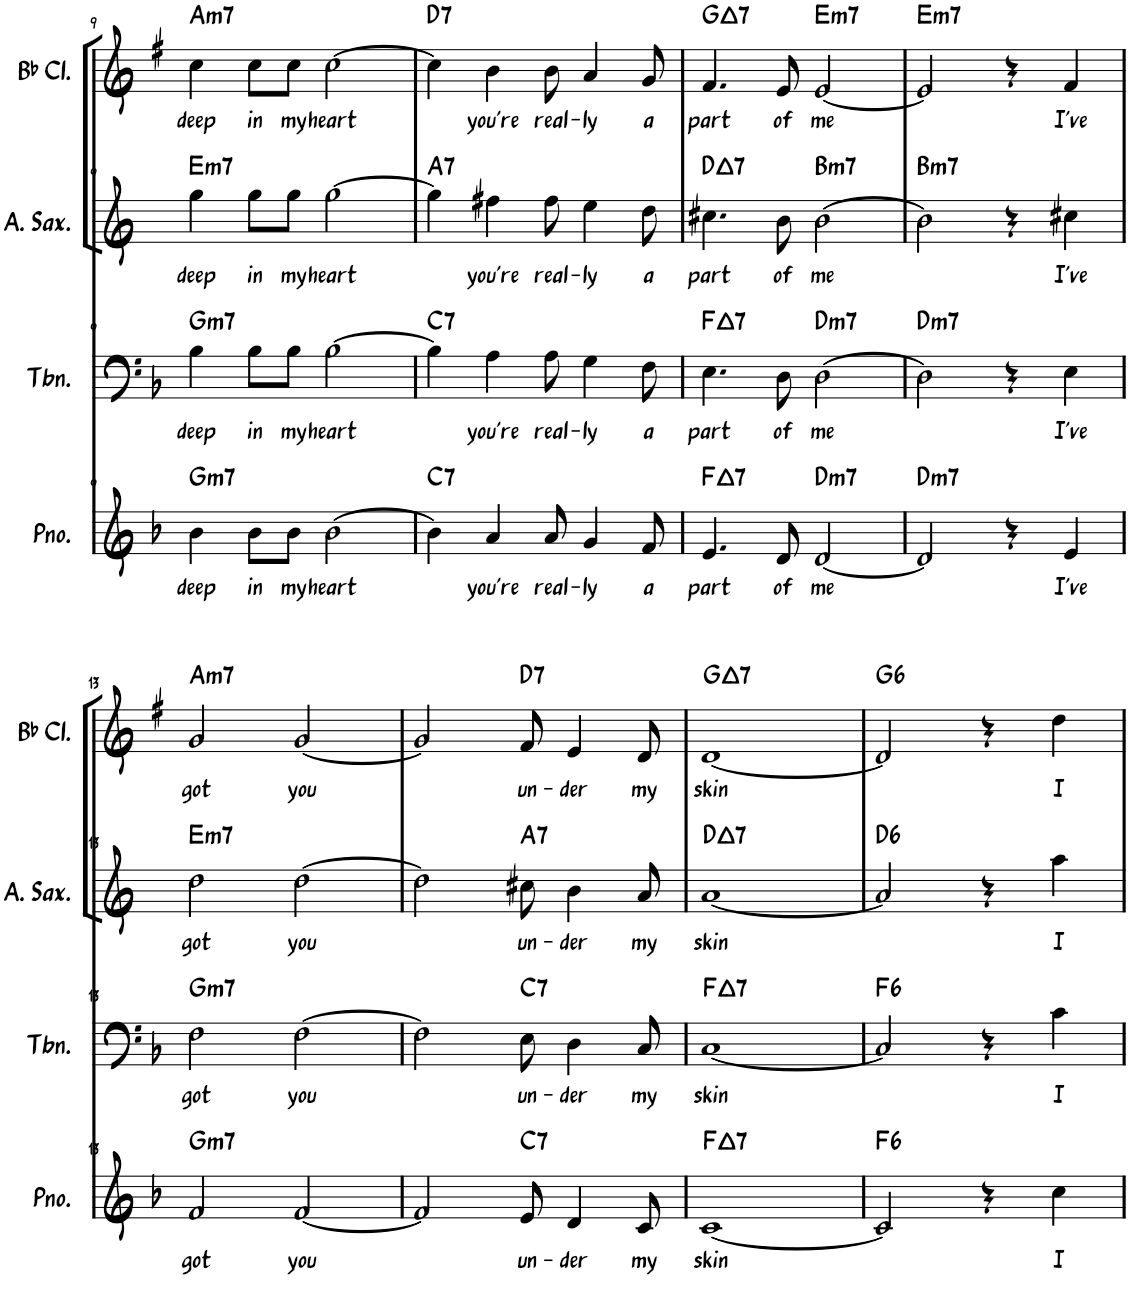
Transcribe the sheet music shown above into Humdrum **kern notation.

**kern	**text	**harte	**kern	**text	**harte	**kern	**text	**harte	**kern	**text	**harte
*part4	*part4	*part4	*part3	*part3	*part3	*part2	*part2	*part2	*part1	*part1	*part1
*staff4	*staff4	*	*staff3	*staff3	*	*staff2	*staff2	*	*staff1	*staff1	*
*I"钢琴	*	*	*I"长号	*	*	*I"中音萨克斯	*	*	*I"降B调单簧管	*	*
!!LO:PB:g=z
*clefG2	*	*	*clefF4	*	*	*clefG2	*	*	*clefG2	*	*
*	*	*	*	*	*	*Trd5c9	*	*	*Trd1c2	*	*
*k[b-]	*	*	*k[b-]	*	*	*k[]	*	*	*k[f#]	*	*
*M4/4	*	*	*M4/4	*	*	*M4/4	*	*	*M4/4	*	*
=9	=9	=9	=9	=9	=9	=9	=9	=9	=9	=9	=9
!	!LO:LY:b	!LO:H:kt=m7	!	!LO:LY:b	!LO:H:kt=m7	!	!LO:LY:b	!LO:H:kt=m7	!	!LO:LY:b	!LO:H:kt=m7
4b-\	deep	G:min7	4B-\	deep	G:min7	4gg\	deep	E:min7	4cc\	deep	A:min7
!	!LO:LY:b	!	!	!LO:LY:b	!	!	!LO:LY:b	!	!	!LO:LY:b	!
8b-\L	in	.	8B-\L	in	.	8gg\L	in	.	8cc\L	in	.
!	!LO:LY:b	!	!	!LO:LY:b	!	!	!LO:LY:b	!	!	!LO:LY:b	!
8b-\J	my	.	8B-\J	my	.	8gg\J	my	.	8cc\J	my	.
!	!LO:LY:b	!	!	!LO:LY:b	!	!	!LO:LY:b	!	!	!LO:LY:b	!
[2b-\	heart	.	[2B-\	heart	.	[2gg\	heart	.	[2cc\	heart	.
=10	=10	=10	=10	=10	=10	=10	=10	=10	=10	=10	=10
!	!	!LO:H:kt=7	!	!	!LO:H:kt=7	!	!	!LO:H:kt=7	!	!	!LO:H:kt=7
4b-\]	.	C:7	4B-\]	.	C:7	4gg\]	.	A:7	4cc\]	.	D:7
!	!LO:LY:b	!	!	!LO:LY:b	!	!	!LO:LY:b	!	!	!LO:LY:b	!
4a/	you're	.	4A\	you're	.	4ff#X\	you're	.	4b\	you're	.
!	!LO:LY:b	!	!	!LO:LY:b	!	!	!LO:LY:b	!	!	!LO:LY:b	!
8a/	real-	.	8A\	real-	.	8ff#\	real-	.	8b\	real-	.
!	!LO:LY:b	!	!	!LO:LY:b	!	!	!LO:LY:b	!	!	!LO:LY:b	!
4g/	-ly	.	4G\	-ly	.	4ee\	-ly	.	4a/	-ly	.
!	!LO:LY:b	!	!	!LO:LY:b	!	!	!LO:LY:b	!	!	!LO:LY:b	!
8f/	a	.	8F\	a	.	8dd\	a	.	8g/	a	.
=11	=11	=11	=11	=11	=11	=11	=11	=11	=11	=11	=11
!	!LO:LY:b	!LO:H:kt=7	!	!LO:LY:b	!LO:H:kt=7	!	!LO:LY:b	!LO:H:kt=7	!	!LO:LY:b	!LO:H:kt=7
4.e/	part	F:maj7	4.E\	part	F:maj7	4.cc#X\	part	D:maj7	4.f#/	part	G:maj7
!	!LO:LY:b	!	!	!LO:LY:b	!	!	!LO:LY:b	!	!	!LO:LY:b	!
8d/	of	.	8D\	of	.	8b\	of	.	8e/	of	.
!	!LO:LY:b	!LO:H:kt=m7	!	!LO:LY:b	!LO:H:kt=m7	!	!LO:LY:b	!LO:H:kt=m7	!	!LO:LY:b	!LO:H:kt=m7
[2d/	me	D:min7	[2D\	me	D:min7	[2b\	me	B:min7	[2e/	me	E:min7
=12	=12	=12	=12	=12	=12	=12	=12	=12	=12	=12	=12
!	!	!LO:H:kt=m7	!	!	!LO:H:kt=m7	!	!	!LO:H:kt=m7	!	!	!LO:H:kt=m7
2d/]	.	D:min7	2D\]	.	D:min7	2b\]	.	B:min7	2e/]	.	E:min7
4r	.	.	4r	.	.	4r	.	.	4r	.	.
!	!LO:LY:b	!	!	!LO:LY:b	!	!	!LO:LY:b	!	!	!LO:LY:b	!
4e/	I've	.	4E\	I've	.	4cc#X\	I've	.	4f#/	I've	.
!!LO:LB:g=z
=13	=13	=13	=13	=13	=13	=13	=13	=13	=13	=13	=13
!	!LO:LY:b	!LO:H:kt=m7	!	!LO:LY:b	!LO:H:kt=m7	!	!LO:LY:b	!LO:H:kt=m7	!	!LO:LY:b	!LO:H:kt=m7
2f/	got	G:min7	2F\	got	G:min7	2dd\	got	E:min7	2g/	got	A:min7
!	!LO:LY:b	!	!	!LO:LY:b	!	!	!LO:LY:b	!	!	!LO:LY:b	!
[2f/	you	.	[2F\	you	.	[2dd\	you	.	[2g/	you	.
=14	=14	=14	=14	=14	=14	=14	=14	=14	=14	=14	=14
2f/]	.	.	2F\]	.	.	2dd\]	.	.	2g/]	.	.
!	!LO:LY:b	!LO:H:kt=7	!	!LO:LY:b	!LO:H:kt=7	!	!LO:LY:b	!LO:H:kt=7	!	!LO:LY:b	!LO:H:kt=7
8e/	un-	C:7	8E\	un-	C:7	8cc#X\	un-	A:7	8f#/	un-	D:7
!	!LO:LY:b	!	!	!LO:LY:b	!	!	!LO:LY:b	!	!	!LO:LY:b	!
4d/	-der	.	4D\	-der	.	4b\	-der	.	4e/	-der	.
!	!LO:LY:b	!	!	!LO:LY:b	!	!	!LO:LY:b	!	!	!LO:LY:b	!
8c/	my	.	8C/	my	.	8a/	my	.	8d/	my	.
=15	=15	=15	=15	=15	=15	=15	=15	=15	=15	=15	=15
!	!LO:LY:b	!LO:H:kt=7	!	!LO:LY:b	!LO:H:kt=7	!	!LO:LY:b	!LO:H:kt=7	!	!LO:LY:b	!LO:H:kt=7
[1c	skin	F:maj7	[1C	skin	F:maj7	[1a	skin	D:maj7	[1d	skin	G:maj7
=16	=16	=16	=16	=16	=16	=16	=16	=16	=16	=16	=16
!	!	!LO:H:kt=6	!	!	!LO:H:kt=6	!	!	!LO:H:kt=6	!	!	!LO:H:kt=6
2c/]	.	F:maj6	2C/]	.	F:maj6	2a/]	.	D:maj6	2d/]	.	G:maj6
4r	.	.	4r	.	.	4r	.	.	4r	.	.
!	!LO:LY:b	!	!	!LO:LY:b	!	!	!LO:LY:b	!	!	!LO:LY:b	!
4cc\	I	.	4c\	I	.	4aa\	I	.	4dd\	I	.
=	=	=	=	=	=	=	=	=	=	=	=
*-	*-	*-	*-	*-	*-	*-	*-	*-	*-	*-	*-
